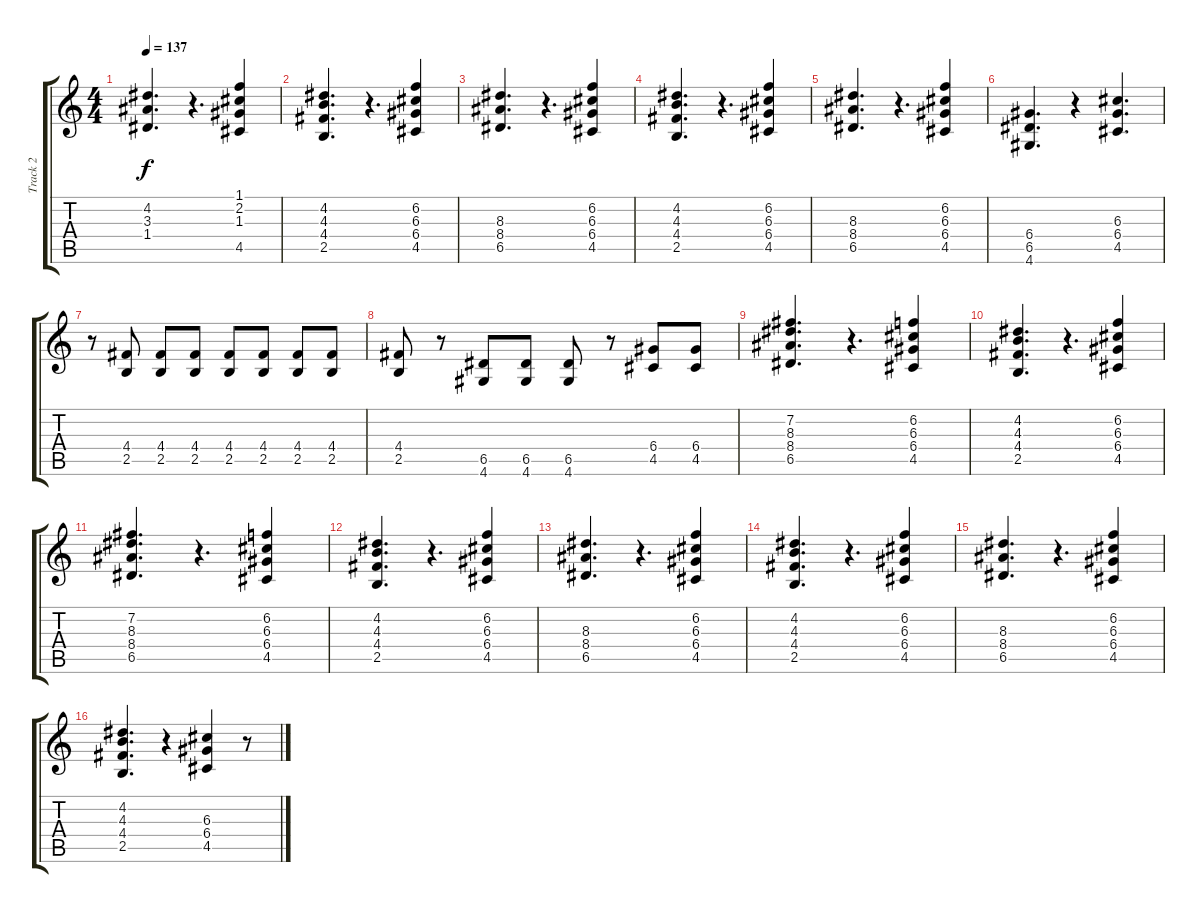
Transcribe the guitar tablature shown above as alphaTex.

\track ("Track 2" "Track 2") {instrument distortionguitar}
\staff {score tabs}
\tuning (E4 B3 G3 D3 A2 E2) {hide}
\ts (4 4)
\tempo 137
\clef g2
\ks c
(4.2 3.3 1.4).4{d dy f} r.4{d} (1.1 2.2 1.3 4.5).4 |
(4.2 4.3 4.4 2.5).4{d} r.4{d} (6.2 6.3 6.4 4.5).4 |
(8.3 8.4 6.5).4{d} r.4{d} (6.2 6.3 6.4 4.5).4 |
(4.2 4.3 4.4 2.5).4{d} r.4{d} (6.2 6.3 6.4 4.5).4 |
(8.3 8.4 6.5).4{d} r.4{d} (6.2 6.3 6.4 4.5).4 |
(6.4 6.5 4.6).4{d} r.4 (6.3 6.4 4.5).4{d} |
r.8 (4.4 2.5).8 (4.4 2.5).8 (4.4 2.5).8 (4.4 2.5).8 (4.4 2.5).8 (4.4 2.5).8 (4.4 2.5).8 |
(4.4 2.5).8 r.8 (6.5 4.6).8 (6.5 4.6).8 (6.5 4.6).8 r.8 (6.4 4.5).8 (6.4 4.5).8 |
(7.2 8.3 8.4 6.5).4{d} r.4{d} (6.2 6.3 6.4 4.5).4 |
(4.2 4.3 4.4 2.5).4{d} r.4{d} (6.2 6.3 6.4 4.5).4 |
(7.2 8.3 8.4 6.5).4{d} r.4{d} (6.2 6.3 6.4 4.5).4 |
(4.2 4.3 4.4 2.5).4{d} r.4{d} (6.2 6.3 6.4 4.5).4 |
(8.3 8.4 6.5).4{d} r.4{d} (6.2 6.3 6.4 4.5).4 |
(4.2 4.3 4.4 2.5).4{d} r.4{d} (6.2 6.3 6.4 4.5).4 |
(8.3 8.4 6.5).4{d} r.4{d} (6.2 6.3 6.4 4.5).4 |
(4.2 4.3 4.4 2.5).4{d} r.4 (6.3 6.4 4.5).4 r.8
